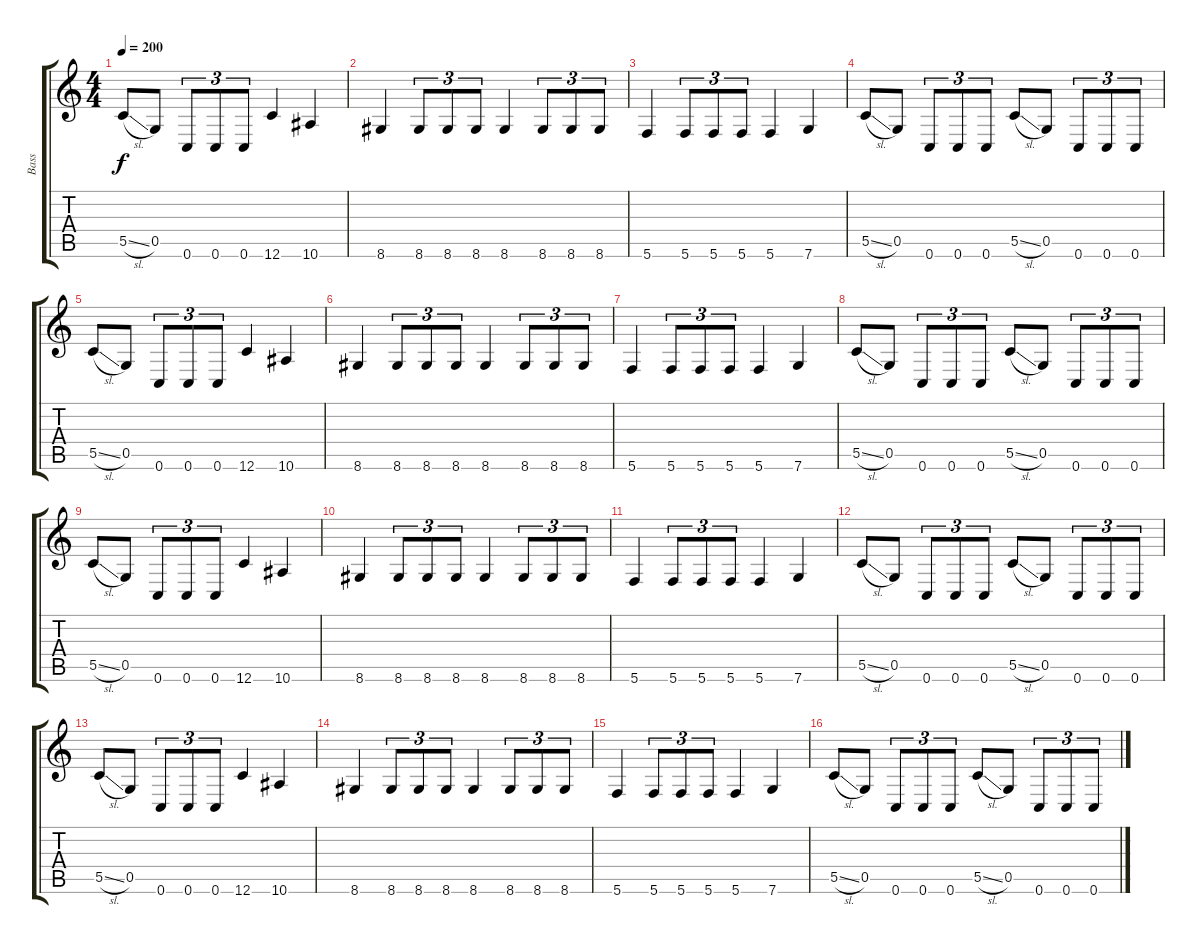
\track ("Bass" "Bass") {instrument electricbassfinger}
\staff {score tabs}
\tuning (D4 A3 F3 C3 G2 C2) {hide}
\ts (4 4)
\tempo 200
\clef g2
\ks c
5.5{sl}.8{dy f} 0.5.8 0.6.8{tu (3 2)} 0.6.8{tu (3 2)} 0.6.8{tu (3 2)} 12.6.4 10.6.4 |
8.6.4 8.6.8{tu (3 2)} 8.6.8{tu (3 2)} 8.6.8{tu (3 2)} 8.6.4 8.6.8{tu (3 2)} 8.6.8{tu (3 2)} 8.6.8{tu (3 2)} |
5.6.4 5.6.8{tu (3 2)} 5.6.8{tu (3 2)} 5.6.8{tu (3 2)} 5.6.4 7.6.4 |
5.5{sl}.8 0.5.8 0.6.8{tu (3 2)} 0.6.8{tu (3 2)} 0.6.8{tu (3 2)} 5.5{sl}.8 0.5.8 0.6.8{tu (3 2)} 0.6.8{tu (3 2)} 0.6.8{tu (3 2)} |
5.5{sl}.8 0.5.8 0.6.8{tu (3 2)} 0.6.8{tu (3 2)} 0.6.8{tu (3 2)} 12.6.4 10.6.4 |
8.6.4 8.6.8{tu (3 2)} 8.6.8{tu (3 2)} 8.6.8{tu (3 2)} 8.6.4 8.6.8{tu (3 2)} 8.6.8{tu (3 2)} 8.6.8{tu (3 2)} |
5.6.4 5.6.8{tu (3 2)} 5.6.8{tu (3 2)} 5.6.8{tu (3 2)} 5.6.4 7.6.4 |
5.5{sl}.8 0.5.8 0.6.8{tu (3 2)} 0.6.8{tu (3 2)} 0.6.8{tu (3 2)} 5.5{sl}.8 0.5.8 0.6.8{tu (3 2)} 0.6.8{tu (3 2)} 0.6.8{tu (3 2)} |
5.5{sl}.8 0.5.8 0.6.8{tu (3 2)} 0.6.8{tu (3 2)} 0.6.8{tu (3 2)} 12.6.4 10.6.4 |
8.6.4 8.6.8{tu (3 2)} 8.6.8{tu (3 2)} 8.6.8{tu (3 2)} 8.6.4 8.6.8{tu (3 2)} 8.6.8{tu (3 2)} 8.6.8{tu (3 2)} |
5.6.4 5.6.8{tu (3 2)} 5.6.8{tu (3 2)} 5.6.8{tu (3 2)} 5.6.4 7.6.4 |
5.5{sl}.8 0.5.8 0.6.8{tu (3 2)} 0.6.8{tu (3 2)} 0.6.8{tu (3 2)} 5.5{sl}.8 0.5.8 0.6.8{tu (3 2)} 0.6.8{tu (3 2)} 0.6.8{tu (3 2)} |
5.5{sl}.8 0.5.8 0.6.8{tu (3 2)} 0.6.8{tu (3 2)} 0.6.8{tu (3 2)} 12.6.4 10.6.4 |
8.6.4 8.6.8{tu (3 2)} 8.6.8{tu (3 2)} 8.6.8{tu (3 2)} 8.6.4 8.6.8{tu (3 2)} 8.6.8{tu (3 2)} 8.6.8{tu (3 2)} |
5.6.4 5.6.8{tu (3 2)} 5.6.8{tu (3 2)} 5.6.8{tu (3 2)} 5.6.4 7.6.4 |
5.5{sl}.8 0.5.8 0.6.8{tu (3 2)} 0.6.8{tu (3 2)} 0.6.8{tu (3 2)} 5.5{sl}.8 0.5.8 0.6.8{tu (3 2)} 0.6.8{tu (3 2)} 0.6.8{tu (3 2)}
